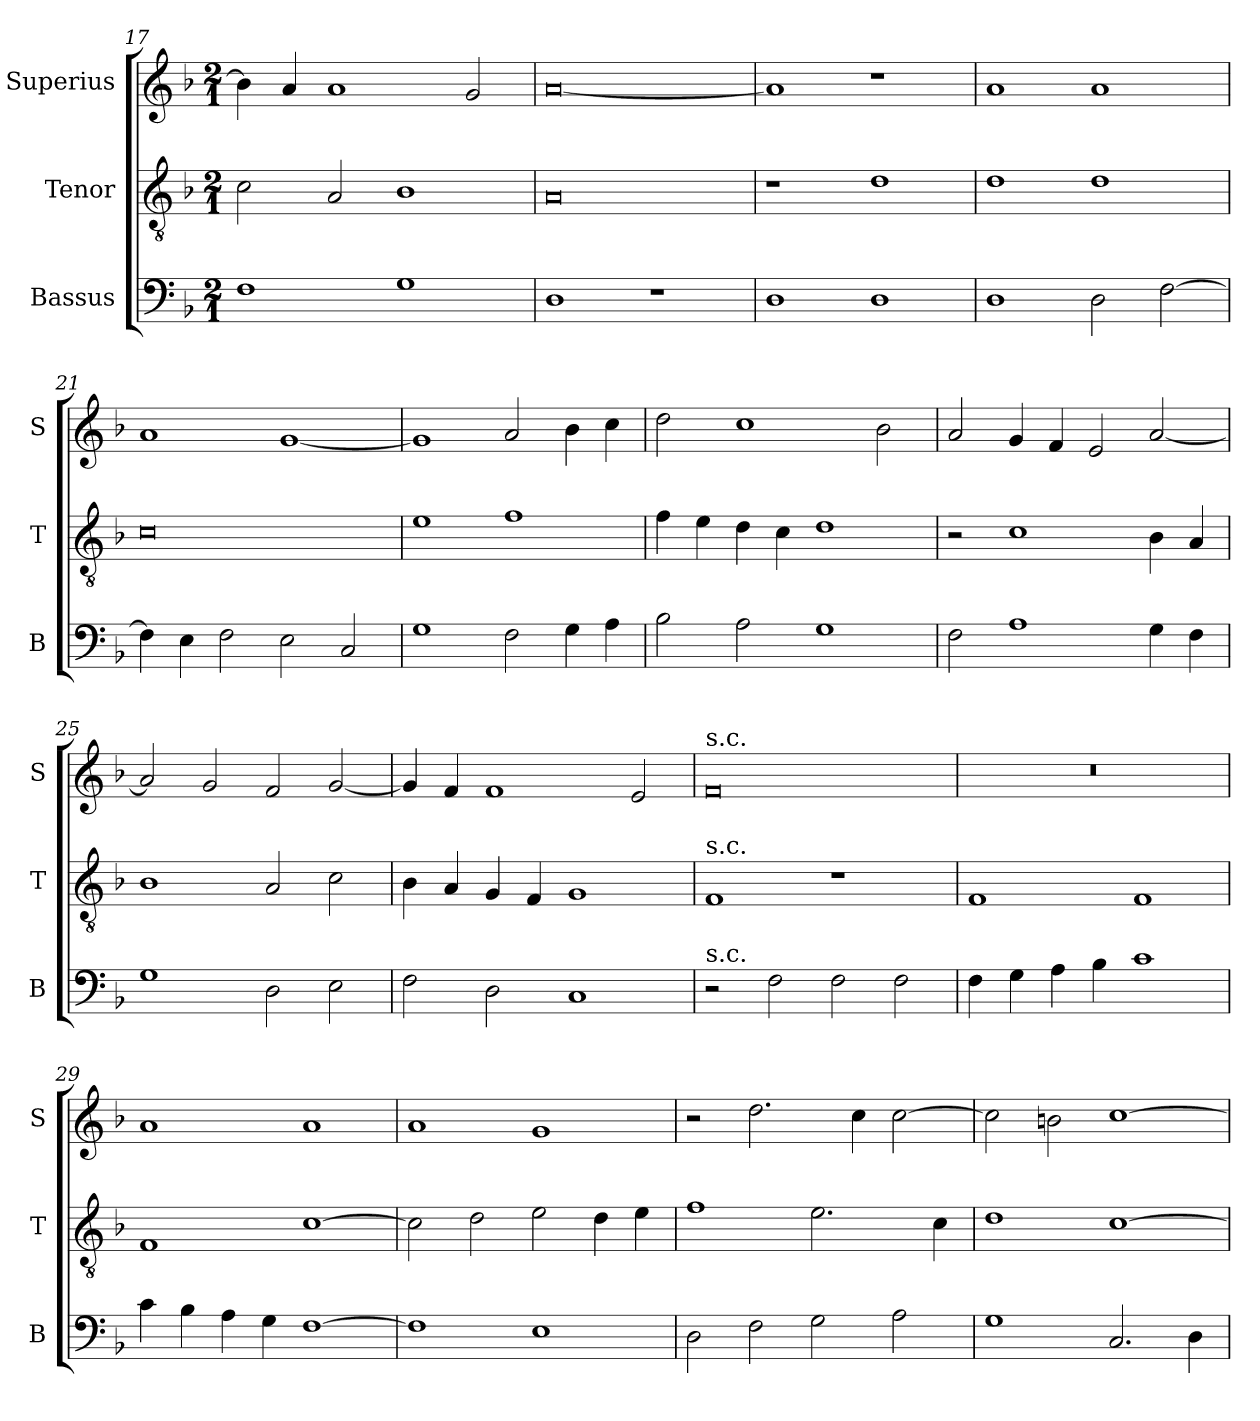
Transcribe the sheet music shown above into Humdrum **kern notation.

**kern	**kern	**kern
*part3	*part2	*part1
*staff3	*staff2	*staff1
*I"Bassus	*I"Tenor	*I"Superius
*I'B	*I'T	*I'S
*clefF4	*clefGv2	*clefG2
*k[b-]	*k[b-]	*k[b-]
*M2/1	*M2/1	*M2/1
=17	=17	=17
1F	2c	4b-]
.	.	4a
.	2A	1a
1G	1B-	.
.	.	2g
=18	=18	=18
1D	0A	[0a
1r	.	.
=19	=19	=19
1D	1r	1a]
1D	1d	1r
=20	=20	=20
1D	1d	1a
2D	1d	1a
[2F	.	.
=21	=21	=21
4F]	0c	1a
4E	.	.
2F	.	.
2E	.	[1g
2C	.	.
=22	=22	=22
1G	1e	1g]
2F	1f	2a
4G	.	4b-
4A	.	4cc
=23	=23	=23
2B-	4f	2dd
.	4e	.
2A	4d	1cc
.	4c	.
1G	1d	.
.	.	2b-
=24	=24	=24
2F	2r	2a
1A	1c	4g
.	.	4f
.	.	2e
4G	4B-	[2a
4F	4A	.
=25	=25	=25
1G	1B-	2a]
.	.	2g
2D	2A	2f
2E	2c	[2g
=26	=26	=26
2F	4B-	4g]
.	4A	4f
2D	4G	1f
.	4F	.
1C	1G	.
.	.	2e
=27	=27	=27
!	!	!LO:TX:a:t=s.c.
!	!LO:TX:a:t=s.c.	!
!LO:TX:a:t=s.c.	!	!
2r	1F	0f
2F	.	.
2F	1r	.
2F	.	.
=28	=28	=28
4F	1F	0r
4G	.	.
4A	.	.
4B-	.	.
1c	1F	.
=29	=29	=29
4c	1F	1a
4B-	.	.
4A	.	.
4G	.	.
[1F	[1c	1a
=30	=30	=30
1F]	2c]	1a
.	2d	.
1E	2e	1g
.	4d	.
.	4e	.
=31	=31	=31
2D	1f	2r
2F	.	2.dd
2G	2.e	.
.	.	4cc
2A	.	[2cc
.	4c	.
=32	=32	=32
1G	1d	2cc]
.	.	2bn
2.C	[1c	[1cc
4D	.	.
=	=	=
*-	*-	*-
